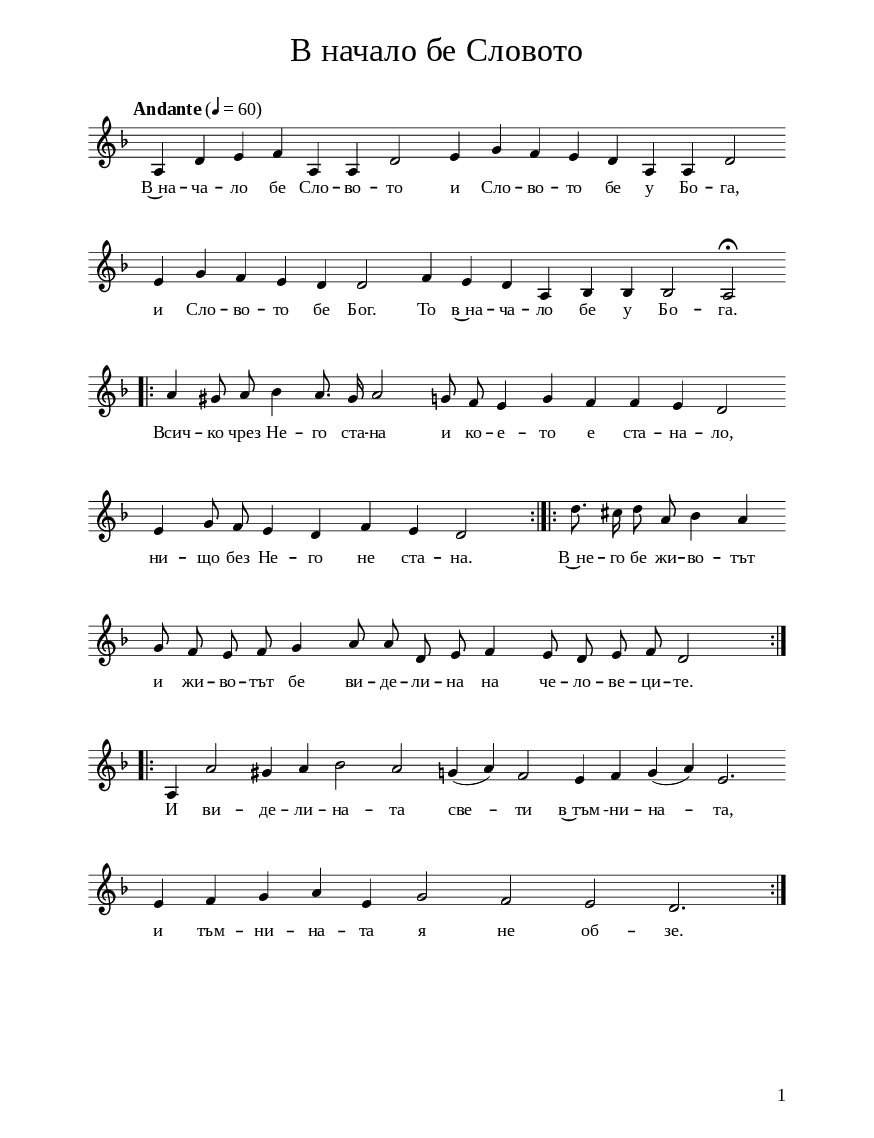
\version "2.24.2"

% include paper part and global functions
\include "include/globals.ily"

\bookpart {
  \label #'ref094
  \tocItem \markup "В начало бе Словото"
  \include "include/bookpart-paper.ily"
  \score {
    \include "include/score-layout.ily"


    \new Voice \absolute  {
      \clef treble
      \key d \minor
      \tempoFunc "Andante" 4 "60"
      \omit Score.TimeSignature
      \cadenzaOn % allows custom bar lines
      \autoBeamOff

      a4 d'4 e' f' a4 a d'2 e'4  g'4 f' e' d'

      a4 a d'2 \break e'4 g'4 f' e' d' d'2  f'4 e' d' a bes bes  bes2 a \fermata  \break

      \bar ".|:" a'4 gis'8 a' bes'4 a'8. gis'16 a'2 g'8 f'

      e'4 g' f' f' e' d'2 \break   e'4 g'8 f' e'4 d' f'4 e' d'2 \bar ":|.|:"

      d''8. cis''16 d''8 a' bes'4 a'  \break g'8 f' e' f' g'4 a'8 a'

      d'8 e' f'4 e'8 d' e' f' d'2 \bar ":|.|:"  \break

      a4 a'2 gis'4 a' bes'2 a'  g'4 ( a' ) f'2 e'4 f'  g'4 ( a' ) e'2.  \break

      e'4  f'4 g' a' e' g'2  f'2 e' d'2. \bar ":|."
    }

    \addlyrics {
      В~на -- ча --
      ло бе Сло -- во -- то и Сло -- во -- то бе у
      Бо -- га, и Сло -- во -- то бе Бог. То в~на --
      ча -- ло бе у Бо -- га. Всич -- ко чрез Не --
      го ста -- на и ко -- е -- то е ста -- на --
      ло, ни -- що без Не -- го не ста -- на. В~не --
      го бе жи -- во -- тът и жи -- во -- тът бе ви
      -- де -- ли -- на на че -- ло -- ве -- ци -- те.
      И ви -- де -- ли -- на -- та све -- ти в~тъм
      -- "-ни" -- на -- та, и тъм -- ни -- на -- та я не
      об -- зе. И зе.

    }

    \header {
      title = \titleFunc "В начало бе Словото" "V načalo be Slovoto"
    }

    \midi{}

  } % score

} % bookpart
